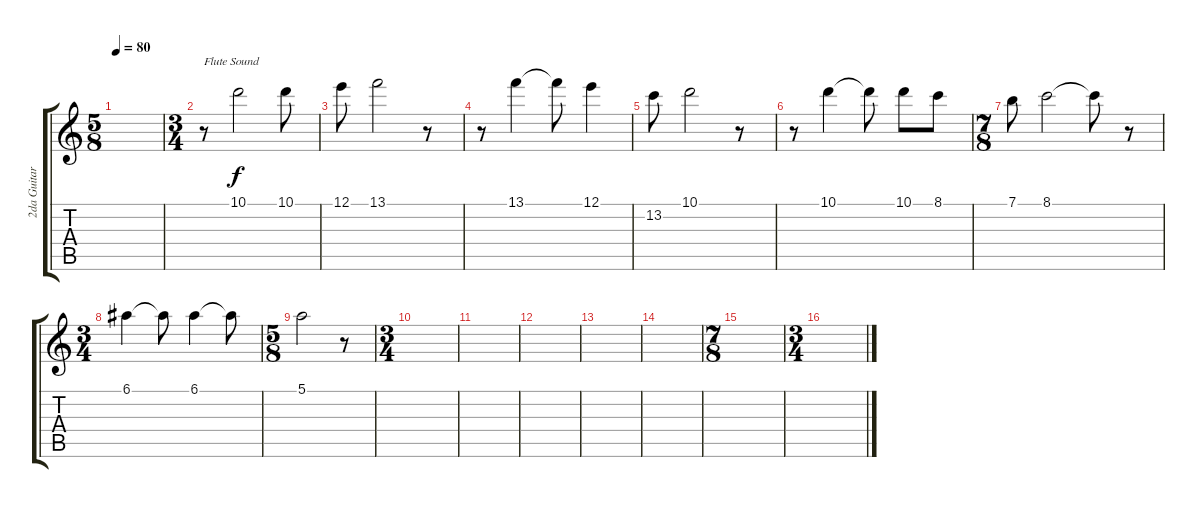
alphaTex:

\track ("2da Guitarra" "2da Guitar") {instrument distortionguitar}
\staff {score tabs}
\tuning (E4 B3 G3 D3 A2 E2) {hide}
\ts (5 8)
\tempo 80
\clef g2
\ks c
|
\ts (3 4)
r.8{txt "Flute Sound" volume 16 instrument piccolo} 10.1.2 10.1.8 |
12.1.8 13.1.2 r.8 |
r.8 13.1.4 13.1{t}.8 12.1.4 |
13.2.8 10.1.2 r.8 |
r.8 10.1.4 10.1{t}.8 10.1.8 8.1.8 |
\ts (7 8)
7.1.8 8.1.2 8.1{t}.8 r.8 |
\ts (3 4)
6.1.4 6.1{t}.8 6.1.4 6.1{t}.8 |
\ts (5 8)
5.1.2 r.8 |
\ts (3 4)
|
|
|
|
|
\ts (7 8)
|
\ts (3 4)
